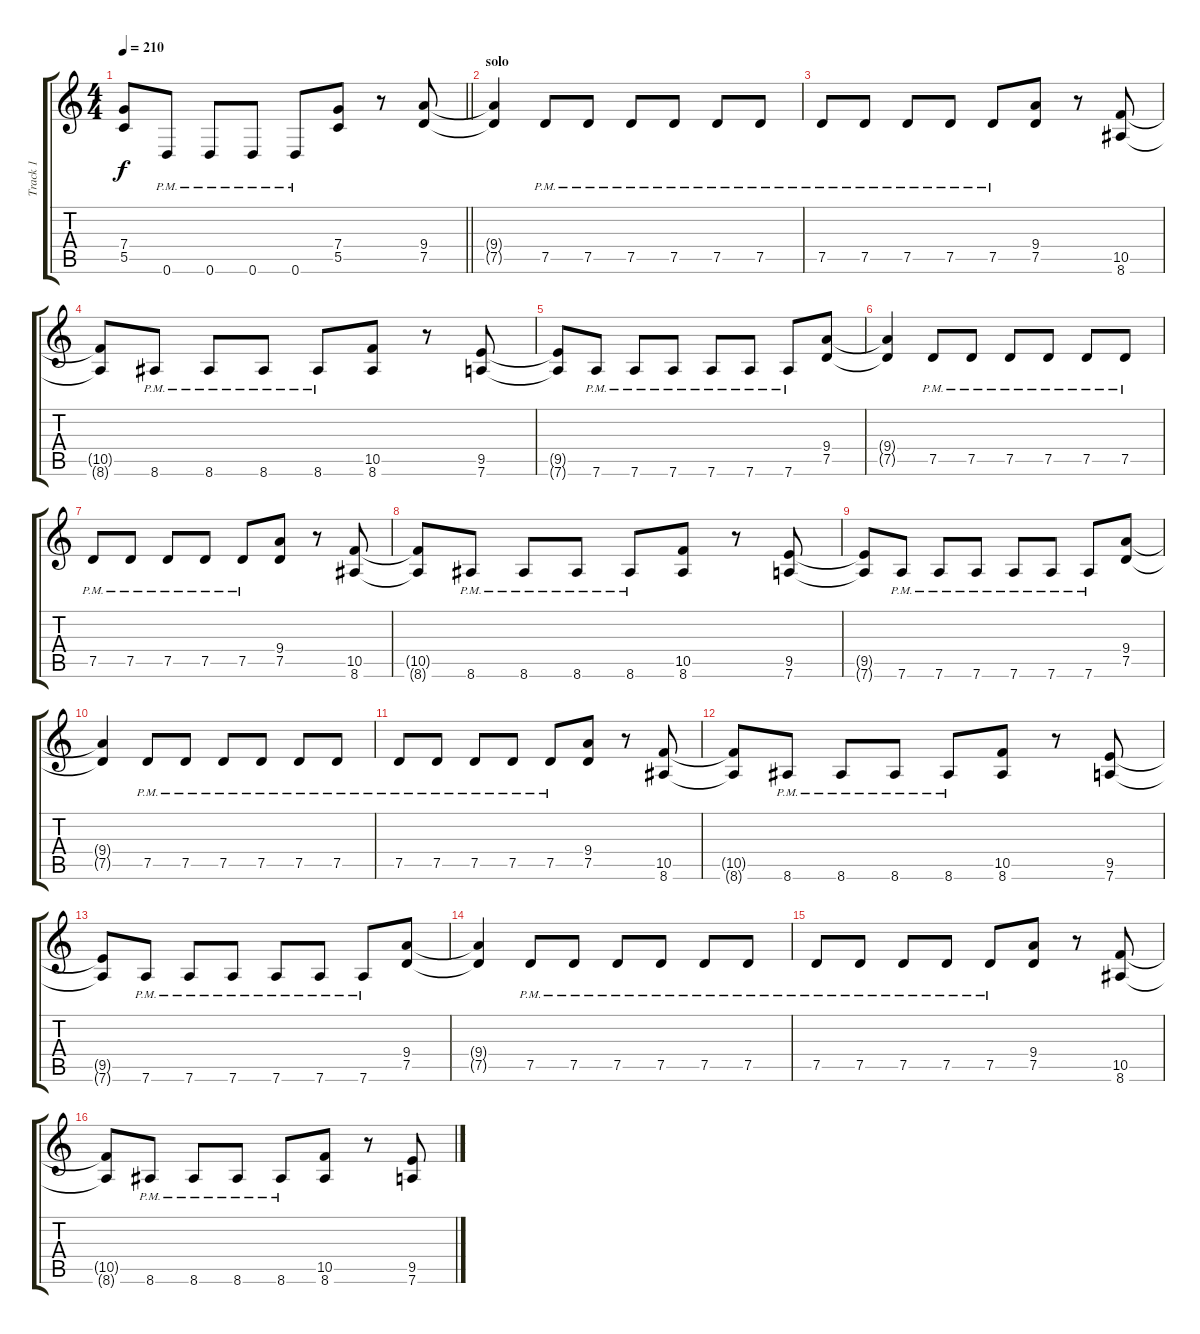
\track ("Track 1" "Track 1") {instrument distortionguitar}
\staff {score tabs}
\tuning (D4 A3 F3 C3 G2 D2) {hide}
\ts (4 4)
\tempo 210
\clef g2
\barLineRight lightlight
\ks c
(7.4{t} 5.5{t}).8{dy f} 0.6{pm}.8 0.6{pm}.8 0.6{pm}.8 0.6{pm}.8 (7.4 5.5).8 r.8 (9.4 7.5).8 |
\section ("" "solo")
(9.4{t} 7.5{t}).4 7.5{pm}.8 7.5{pm}.8 7.5{pm}.8 7.5{pm}.8 7.5{pm}.8 7.5{pm}.8 |
7.5{pm}.8 7.5{pm}.8 7.5{pm}.8 7.5{pm}.8 7.5{pm}.8 (9.4 7.5).8 r.8 (10.5 8.6).8 |
(10.5{t} 8.6{t}).8 8.6{pm}.8 8.6{pm}.8 8.6{pm}.8 8.6{pm}.8 (10.5 8.6).8 r.8 (9.5 7.6).8 |
(9.5{t} 7.6{t}).8 7.6{pm}.8 7.6{pm}.8 7.6{pm}.8 7.6{pm}.8 7.6{pm}.8 7.6{pm}.8 (9.4 7.5).8 |
(9.4{t} 7.5{t}).4 7.5{pm}.8 7.5{pm}.8 7.5{pm}.8 7.5{pm}.8 7.5{pm}.8 7.5{pm}.8 |
7.5{pm}.8 7.5{pm}.8 7.5{pm}.8 7.5{pm}.8 7.5{pm}.8 (9.4 7.5).8 r.8 (10.5 8.6).8 |
(10.5{t} 8.6{t}).8 8.6{pm}.8 8.6{pm}.8 8.6{pm}.8 8.6{pm}.8 (10.5 8.6).8 r.8 (9.5 7.6).8 |
(9.5{t} 7.6{t}).8 7.6{pm}.8 7.6{pm}.8 7.6{pm}.8 7.6{pm}.8 7.6{pm}.8 7.6{pm}.8 (9.4 7.5).8 |
(9.4{t} 7.5{t}).4 7.5{pm}.8 7.5{pm}.8 7.5{pm}.8 7.5{pm}.8 7.5{pm}.8 7.5{pm}.8 |
7.5{pm}.8 7.5{pm}.8 7.5{pm}.8 7.5{pm}.8 7.5{pm}.8 (9.4 7.5).8 r.8 (10.5 8.6).8 |
(10.5{t} 8.6{t}).8 8.6{pm}.8 8.6{pm}.8 8.6{pm}.8 8.6{pm}.8 (10.5 8.6).8 r.8 (9.5 7.6).8 |
(9.5{t} 7.6{t}).8 7.6{pm}.8 7.6{pm}.8 7.6{pm}.8 7.6{pm}.8 7.6{pm}.8 7.6{pm}.8 (9.4 7.5).8 |
(9.4{t} 7.5{t}).4 7.5{pm}.8 7.5{pm}.8 7.5{pm}.8 7.5{pm}.8 7.5{pm}.8 7.5{pm}.8 |
7.5{pm}.8 7.5{pm}.8 7.5{pm}.8 7.5{pm}.8 7.5{pm}.8 (9.4 7.5).8 r.8 (10.5 8.6).8 |
(10.5{t} 8.6{t}).8 8.6{pm}.8 8.6{pm}.8 8.6{pm}.8 8.6{pm}.8 (10.5 8.6).8 r.8 (9.5 7.6).8
